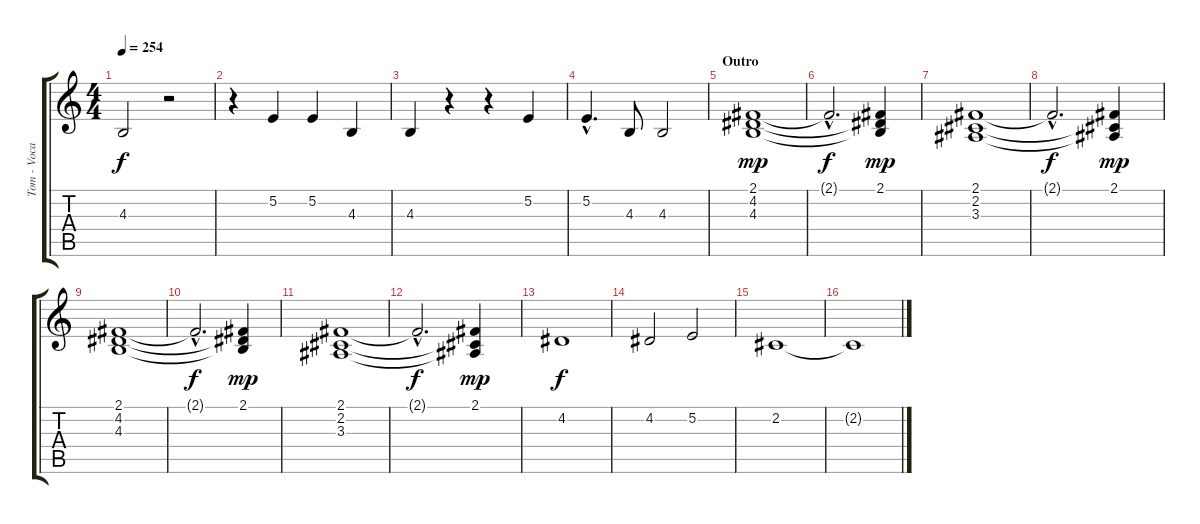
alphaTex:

\track ("Tom - Vocals" "Tom - Voca") {instrument altosax}
\staff {score tabs}
\tuning (E4 B3 G3 D3 A2 E2) {hide}
\ts (4 4)
\tempo 254
\clef g2
\ks c
4.3.2{dy f} r.2 |
r.4 5.2.4 5.2.4 4.3.4 |
4.3.4 r.4 r.4 5.2.4 |
5.2{hac}.4{d} 4.3.8 4.3.2 |
\section ("" "Outro")
(2.1 4.2 4.3).1{dy mp} |
2.1{hac t}.2{d dy f} (2.1 4.2{t} 4.3{t}).4{dy mp} |
(2.1 2.2 3.3).1 |
2.1{hac t}.2{d dy f} (2.1 2.2{t} 3.3{t}).4{dy mp} |
(2.1 4.2 4.3).1 |
2.1{hac t}.2{d dy f} (2.1 4.2{t} 4.3{t}).4{dy mp} |
(2.1 2.2 3.3).1 |
2.1{hac t}.2{d dy f} (2.1 2.2{t} 3.3{t}).4{dy mp} |
4.2.1{dy f} |
4.2.2 5.2.2 |
2.2.1 |
2.2{t}.1
